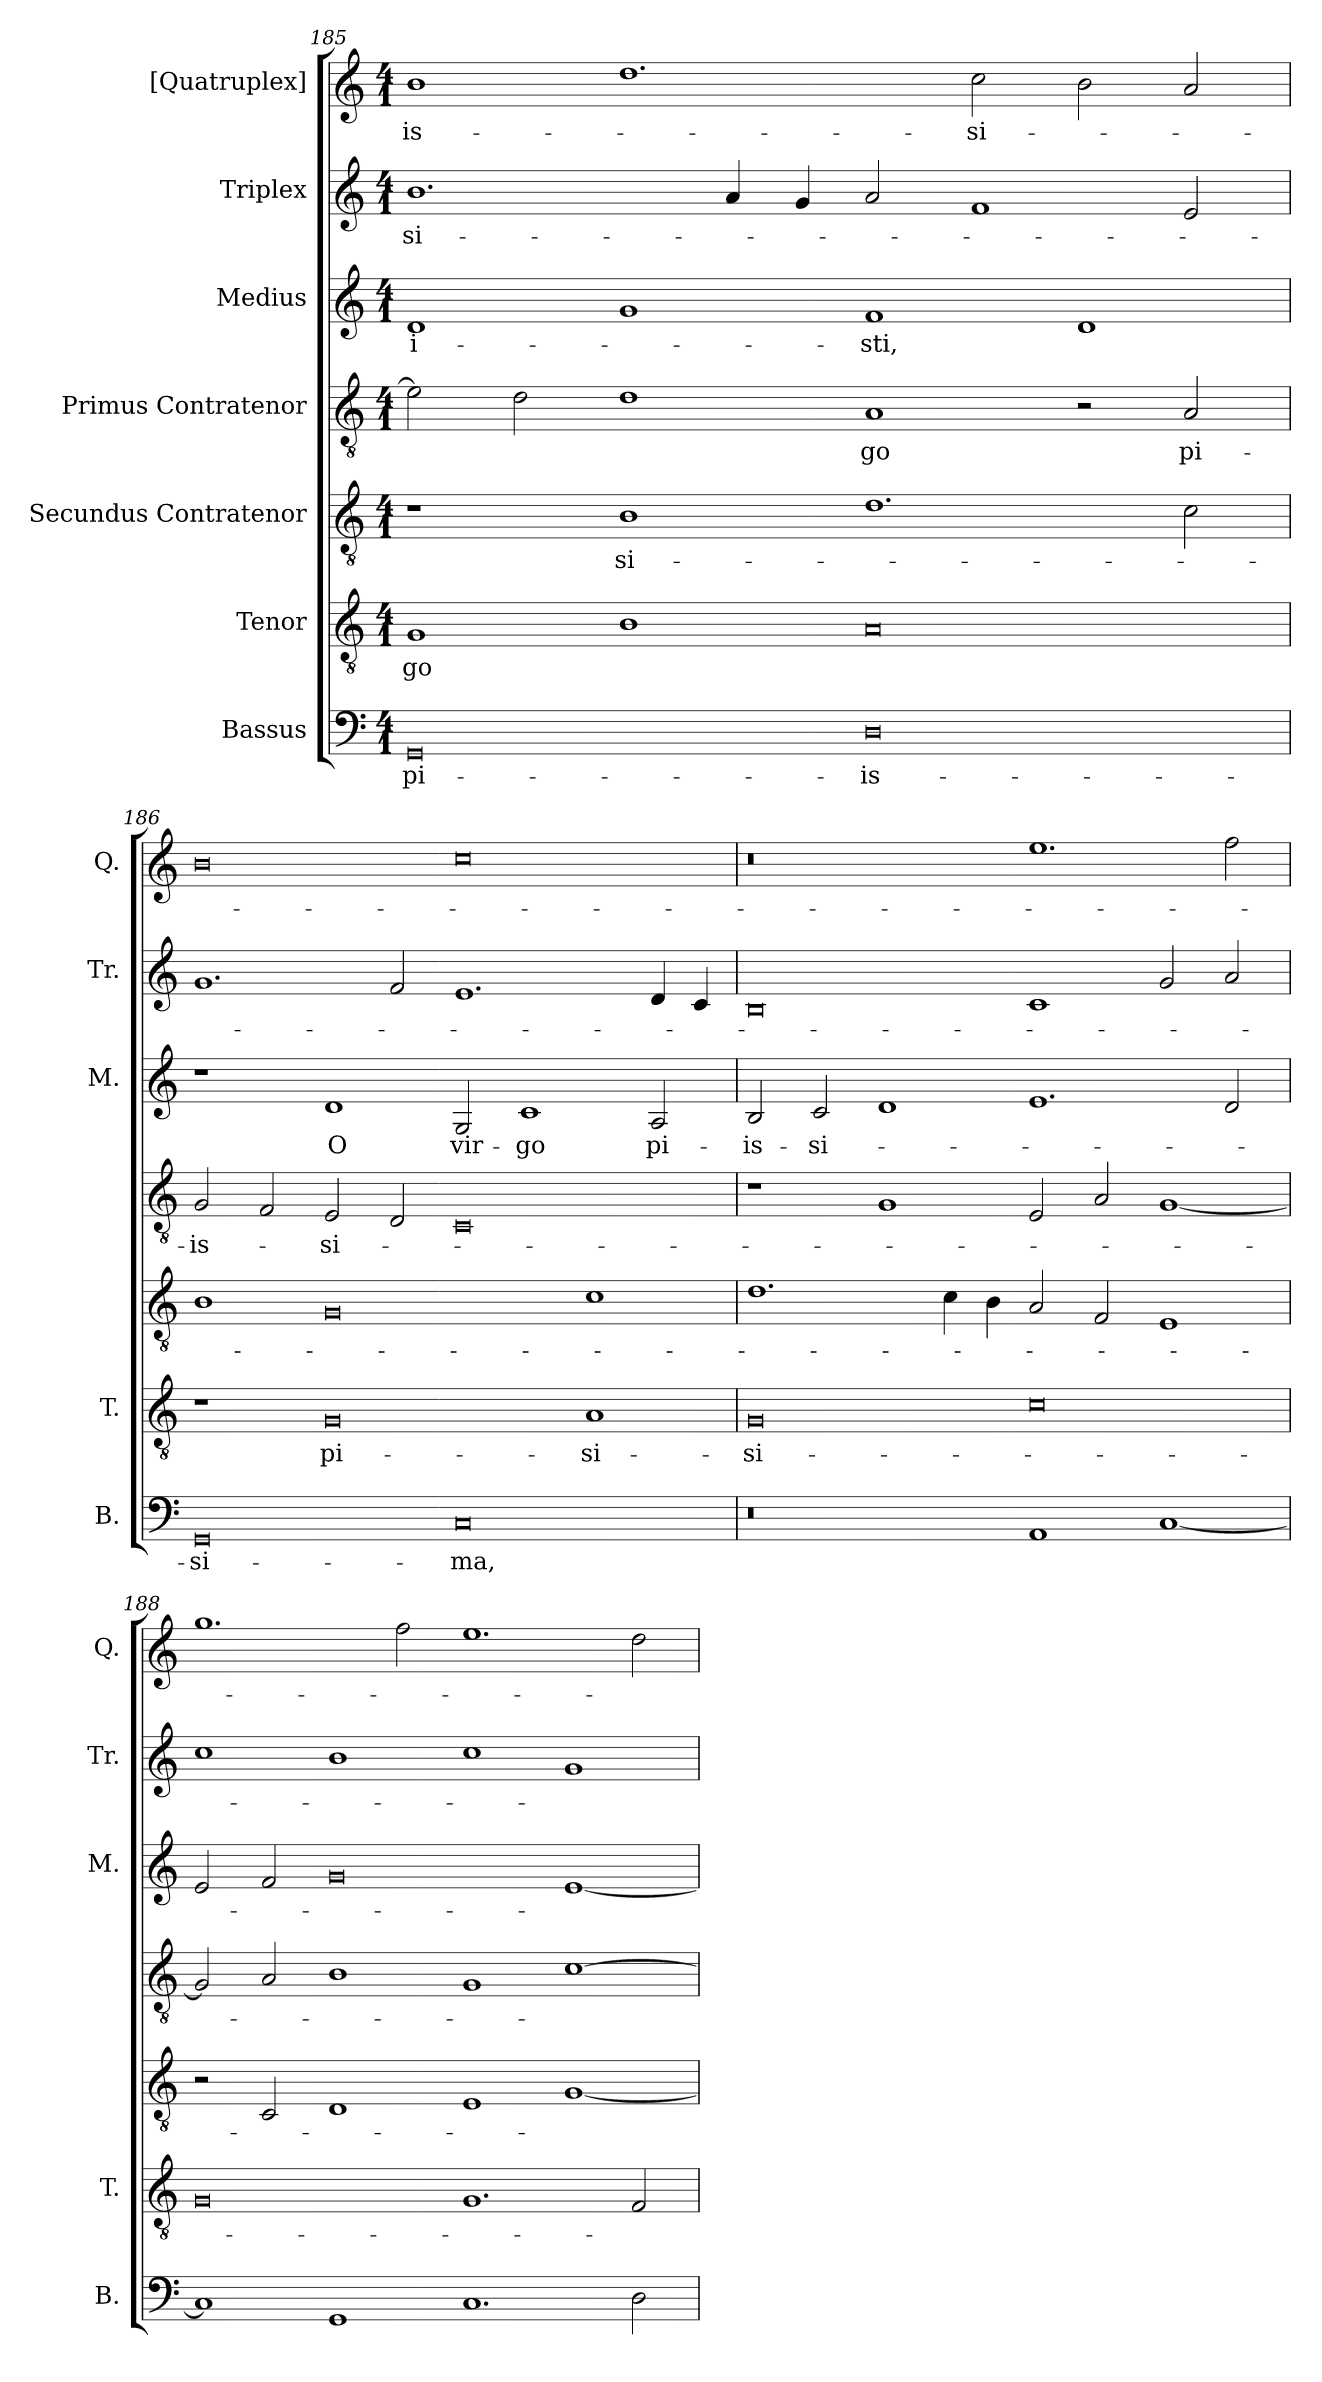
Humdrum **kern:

**kern	**text	**kern	**text	**kern	**text	**kern	**text	**kern	**text	**kern	**text	**kern	**text
*part7	*part7	*part6	*part6	*part5	*part5	*part4	*part4	*part3	*part3	*part2	*part2	*part1	*part1
*staff7	*staff7	*staff6	*staff6	*staff5	*staff5	*staff4	*staff4	*staff3	*staff3	*staff2	*staff2	*staff1	*staff1
*I"Bassus	*	*I"Tenor	*	*I"Secundus Contratenor	*	*I"Primus Contratenor	*	*I"Medius	*	*I"Triplex	*	*I"[Quatruplex]	*
*I'B.	*	*I'T.	*	*	*	*	*	*I'M.	*	*I'Tr.	*	*I'Q.	*
!!LO:LB:g=z
*clefF4	*	*clefGv2	*	*clefGv2	*	*clefGv2	*	*clefG2	*	*clefG2	*	*clefG2	*
*	*	*ITrd7c12	*	*ITrd7c12	*	*ITrd7c12	*	*	*	*	*	*	*
*k[]	*	*k[]	*	*k[]	*	*k[]	*	*k[]	*	*k[]	*	*k[]	*
*C:	*	*C:	*	*C:	*	*C:	*	*C:	*	*C:	*	*C:	*
*M4/1	*	*M4/1	*	*M4/1	*	*M4/1	*	*M4/1	*	*M4/1	*	*M4/1	*
=185	=185	=185	=185	=185	=185	=185	=185	=185	=185	=185	=185	=185	=185
!	!LO:LY:b:color=#000000	!	!	!	!	!	!	!	!	!	!	!	!
!	!	!	!LO:LY:b:color=#000000	!	!	!	!	!	!	!	!	!	!
!	!	!	!	!	!	!	!	!	!LO:LY:b:color=#000000	!	!	!	!
!	!	!	!	!	!	!	!	!	!	!	!LO:LY:b:color=#000000	!	!
!	!	!	!	!	!	!	!	!	!	!	!	!	!LO:LY:b:color=#000000
0GGi	pi-	1GGi	-go	1r	.	2Ei\]	.	1di	-i-	1.bi	-si-	1bi	-is-
.	.	.	.	.	.	2Di\	.	.	.	.	.	.	.
!	!	!	!	!	!LO:LY:b:color=#000000	!	!	!	!	!	!	!	!
.	.	1BBi	.	1BBi	-si-	1Di	.	1gi	.	.	.	1.ddi	.
.	.	.	.	.	.	.	.	.	.	4ai/	.	.	.
.	.	.	.	.	.	.	.	.	.	4gi/	.	.	.
!	!LO:LY:b:color=#000000	!	!	!	!	!	!	!	!	!	!	!	!
!	!	!	!	!	!	!	!LO:LY:b:color=#000000	!	!	!	!	!	!
!	!	!	!	!	!	!	!	!	!LO:LY:b:color=#000000	!	!	!	!
0Di	-is-	0AAi	.	1.Di	.	1AAi	-go	1fi	-sti,	2ai/	.	.	.
!	!	!	!	!	!	!	!	!	!	!	!	!	!LO:LY:b:color=#000000
.	.	.	.	.	.	.	.	.	.	1fi	.	2cci\	-si-
.	.	.	.	.	.	2r	.	1di	.	.	.	2bi\	.
!	!	!	!	!	!	!	!LO:LY:b:color=#000000	!	!	!	!	!	!
.	.	.	.	2Ci\	.	2AAi/	pi-	.	.	2ei/	.	2ai/	.
=186	=186	=186	=186	=186	=186	=186	=186	=186	=186	=186	=186	=186	=186
!	!LO:LY:b:color=#000000	!	!	!	!	!	!	!	!	!	!	!	!
!	!	!	!	!	!	!	!LO:LY:b:color=#000000	!	!	!	!	!	!
0GGi	-si-	1r	.	1BBi	.	2GGi/	-is-	1r	.	1.gi	.	0bi	.
.	.	.	.	.	.	2FFi/	.	.	.	.	.	.	.
!	!	!	!LO:LY:b:color=#000000	!	!	!	!	!	!	!	!	!	!
!	!	!	!	!	!	!	!LO:LY:b:color=#000000	!	!	!	!	!	!
!	!	!	!	!	!	!	!	!	!LO:LY:b:color=#000000	!	!	!	!
.	.	0GGi	pi-	0GGi	.	2EEi/	-si-	1di	O	.	.	.	.
.	.	.	.	.	.	2DDi/	.	.	.	2fi/	.	.	.
!	!LO:LY:b:color=#000000	!	!	!	!	!	!	!	!	!	!	!	!
!	!	!	!	!	!	!	!	!	!LO:LY:b:color=#000000	!	!	!	!
0Ci	-ma,	.	.	.	.	0CCi	.	2Gi/	vir-	1.ei	.	0cci	.
!	!	!	!	!	!	!	!	!	!LO:LY:b:color=#000000	!	!	!	!
.	.	.	.	.	.	.	.	1ci	-go	.	.	.	.
!	!	!	!LO:LY:b:color=#000000	!	!	!	!	!	!	!	!	!	!
.	.	1AAi	-si-	1Ci	.	.	.	.	.	.	.	.	.
!	!	!	!	!	!	!	!	!	!LO:LY:b:color=#000000	!	!	!	!
.	.	.	.	.	.	.	.	2Ai/	pi-	4di/	.	.	.
.	.	.	.	.	.	.	.	.	.	4ci/	.	.	.
!!LO:PB:g=z
=187	=187	=187	=187	=187	=187	=187	=187	=187	=187	=187	=187	=187	=187
!	!	!	!LO:LY:b:color=#000000	!	!	!	!	!	!	!	!	!	!
!	!	!	!	!	!	!	!	!	!LO:LY:b:color=#000000	!	!	!	!
0r	.	0GGi	-si-	1.Di	.	1r	.	2Bi/	-is-	0Bi	.	0r	.
!	!	!	!	!	!	!	!	!	!LO:LY:b:color=#000000	!	!	!	!
.	.	.	.	.	.	.	.	2ci/	-si-	.	.	.	.
.	.	.	.	.	.	1GGi	.	1di	.	.	.	.	.
.	.	.	.	4Ci\	.	.	.	.	.	.	.	.	.
.	.	.	.	4BBi\	.	.	.	.	.	.	.	.	.
1AAi	.	0Ci	.	2AAi/	.	2EEi/	.	1.ei	.	1ci	.	1.eei	.
.	.	.	.	2FFi/	.	2AAi/	.	.	.	.	.	.	.
[<1Ci	.	.	.	1EEi	.	[<1GGi	.	.	.	2gi/	.	.	.
.	.	.	.	.	.	.	.	2di/	.	2ai/	.	2ffi\	.
=188	=188	=188	=188	=188	=188	=188	=188	=188	=188	=188	=188	=188	=188
1Ci]	.	0GGi	.	2r	.	2GGi/]	.	2ei/	.	1cci	.	1.ggi	.
.	.	.	.	2CCi/	.	2AAi/	.	2fi/	.	.	.	.	.
1GGi	.	.	.	1DDi	.	1BBi	.	0gi	.	1bi	.	.	.
.	.	.	.	.	.	.	.	.	.	.	.	2ffi\	.
1.Ci	.	1.GGi	.	1EEi	.	1GGi	.	.	.	1cci	.	1.eei	.
.	.	.	.	[<1GGi	.	[>1Ci	.	[<1ei	.	1gi	.	.	.
2Di\	.	2FFi/	.	.	.	.	.	.	.	.	.	2ddi\	.
=	=	=	=	=	=	=	=	=	=	=	=	=	=
*-	*-	*-	*-	*-	*-	*-	*-	*-	*-	*-	*-	*-	*-
